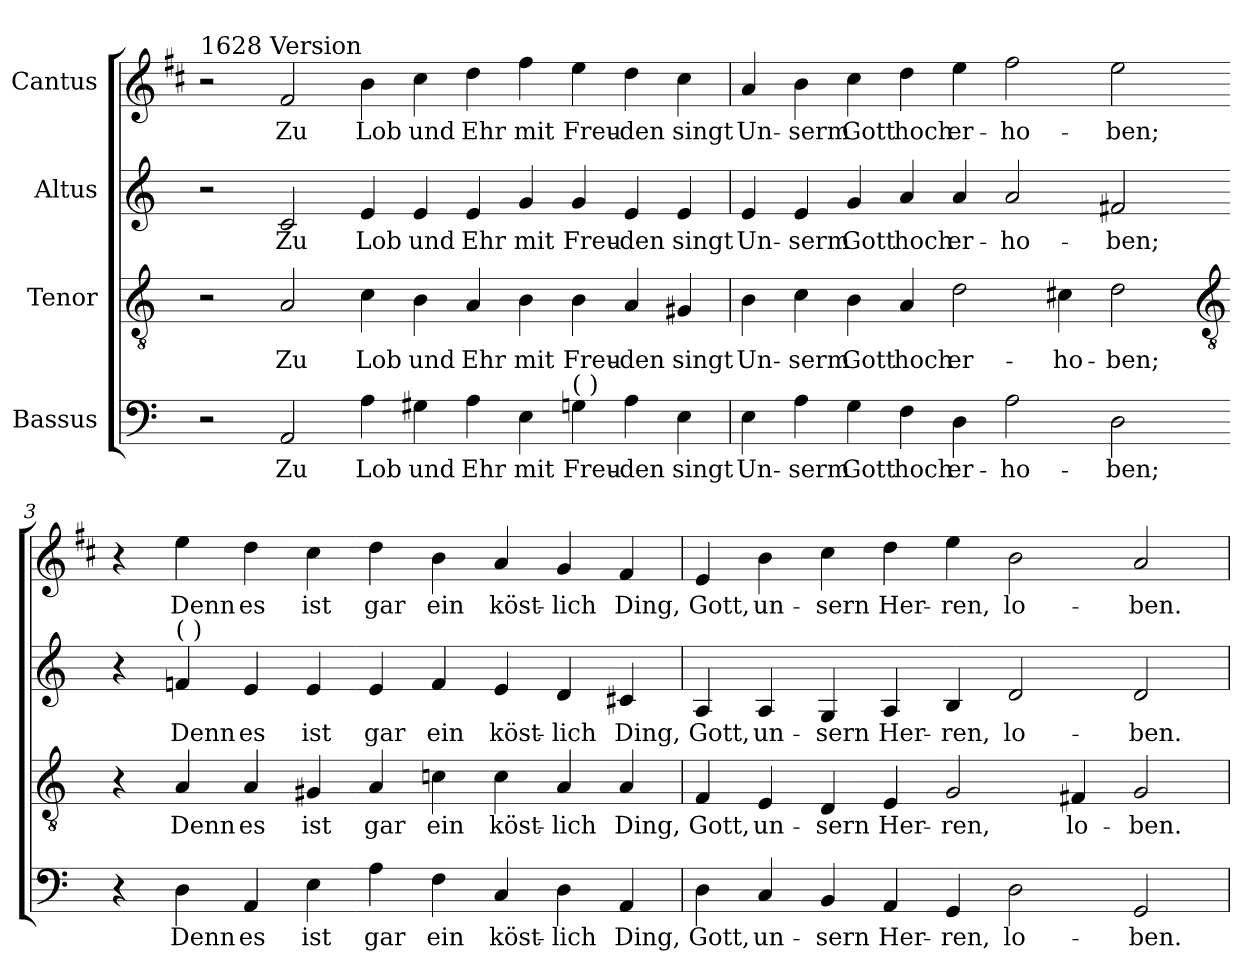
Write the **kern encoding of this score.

**kern	**text	**kern	**text	**kern	**text	**kern	**text
*part4	*part4	*part3	*part3	*part2	*part2	*part1	*part1
*staff4	*staff4	*staff3	*staff3	*staff2	*staff2	*staff1	*staff1
*I"Bassus	*	*I"Tenor	*	*I"Altus	*	*I"Cantus	*
*clefF4	*	*clefGv2	*	*clefG2	*	*clefG2	*
*	*	*	*	*	*	*ITrd1c2	*
*k[]	*	*k[]	*	*k[]	*	*k[]	*
*C:	*	*C:	*	*C:	*	*C:	*
=1	=1	=1	=1	=1	=1	=1	=1
!	!	!	!	!	!	!LO:TX:a:t=1628 Version	!
2r	.	2r	.	2r	.	2r	.
!	!LO:LY:b	!	!LO:LY:b	!	!LO:LY:b	!	!LO:LY:b
2AA	Zu	2A	Zu	2c	Zu	2e	Zu
!	!LO:LY:b	!	!LO:LY:b	!	!LO:LY:b	!	!LO:LY:b
4A	Lob	4c	Lob	4e	Lob	4a	Lob
!	!LO:LY:b	!	!LO:LY:b	!	!LO:LY:b	!	!LO:LY:b
4G#X	und	4B	und	4e	und	4b	und
!	!LO:LY:b	!	!LO:LY:b	!	!LO:LY:b	!	!LO:LY:b
4A	Ehr	4A	Ehr	4e	Ehr	4cc	Ehr
!	!LO:LY:b	!	!LO:LY:b	!	!LO:LY:b	!	!LO:LY:b
4E	mit	4B	mit	4g	mit	4ee	mit
!LO:TX:a:t=(  )	!	!	!	!	!	!	!
!	!LO:LY:b	!	!LO:LY:b	!	!LO:LY:b	!	!LO:LY:b
4G	Freu-	4B	Freu-	4g	Freu-	4dd	Freu-
!	!LO:LY:b	!	!LO:LY:b	!	!LO:LY:b	!	!LO:LY:b
4A	-den	4A	-den	4e	-den	4cc	-den
!	!LO:LY:b	!	!LO:LY:b	!	!LO:LY:b	!	!LO:LY:b
4E	singt	4G#X	singt	4e	singt	4b	singt
=2	=2	=2	=2	=2	=2	=2	=2
!	!LO:LY:b	!	!LO:LY:b	!	!LO:LY:b	!	!LO:LY:b
4E	Un-	4B	Un-	4e	Un-	4g	Un-
!	!LO:LY:b	!	!LO:LY:b	!	!LO:LY:b	!	!LO:LY:b
4A	-serm	4c	-serm	4e	-serm	4a	-serm
!	!LO:LY:b	!	!LO:LY:b	!	!LO:LY:b	!	!LO:LY:b
4G	Gott	4B	Gott	4g	Gott	4b	Gott
!	!LO:LY:b	!	!LO:LY:b	!	!LO:LY:b	!	!LO:LY:b
4F	hoch	4A	hoch	4a	hoch	4cc	hoch
!	!LO:LY:b	!	!LO:LY:b	!	!LO:LY:b	!	!LO:LY:b
4D	er-	2d	er-	4a	er-	4dd	er-
!	!LO:LY:b	!	!	!	!LO:LY:b	!	!LO:LY:b
2A	-ho-	.	.	2a	-ho-	2ee	-ho-
!	!	!	!LO:LY:b	!	!	!	!
.	.	4c#X	-ho-	.	.	.	.
!	!LO:LY:b	!	!LO:LY:b	!	!LO:LY:b	!	!LO:LY:b
2D	-ben;	2d	-ben;	2f#X	-ben;	2dd	-ben;
!!LO:LB:g=z
=3-	=3-	=3-	=3-	=3-	=3-	=3-	=3-
*	*	*clefGv2	*	*	*	*	*
4r	.	4r	.	4r	.	4r	.
!	!	!	!	!LO:TX:a:t=(  )	!	!	!
!	!LO:LY:b	!	!LO:LY:b	!	!LO:LY:b	!	!LO:LY:b
4D	Denn	4A	Denn	4f	Denn	4dd	Denn
!	!LO:LY:b	!	!LO:LY:b	!	!LO:LY:b	!	!LO:LY:b
4AA	es	4A	es	4e	es	4cc	es
!	!LO:LY:b	!	!LO:LY:b	!	!LO:LY:b	!	!LO:LY:b
4E	ist	4G#X	ist	4e	ist	4b	ist
!	!LO:LY:b	!	!LO:LY:b	!	!LO:LY:b	!	!LO:LY:b
4A	gar	4A	gar	4e	gar	4cc	gar
!	!LO:LY:b	!	!LO:LY:b	!	!LO:LY:b	!	!LO:LY:b
4F	ein	4c	ein	4f	ein	4a	ein
!	!LO:LY:b	!	!LO:LY:b	!	!LO:LY:b	!	!LO:LY:b
4C	köst-	4c	köst-	4e	köst-	4g	köst-
!	!LO:LY:b	!	!LO:LY:b	!	!LO:LY:b	!	!LO:LY:b
4D	-lich	4A	-lich	4d	-lich	4f	-lich
!	!LO:LY:b	!	!LO:LY:b	!	!LO:LY:b	!	!LO:LY:b
4AA	Ding,	4A	Ding,	4c#X	Ding,	4e	Ding,
=4	=4	=4	=4	=4	=4	=4	=4
!	!LO:LY:b	!	!LO:LY:b	!	!LO:LY:b	!	!LO:LY:b
4D	Gott,	4F	Gott,	4A	Gott,	4d	Gott,
!	!LO:LY:b	!	!LO:LY:b	!	!LO:LY:b	!	!LO:LY:b
4C	un-	4E	un-	4A	un-	4a	un-
!	!LO:LY:b	!	!LO:LY:b	!	!LO:LY:b	!	!LO:LY:b
4BB	-sern	4D	-sern	4G	-sern	4b	-sern
!	!LO:LY:b	!	!LO:LY:b	!	!LO:LY:b	!	!LO:LY:b
4AA	Her-	4E	Her-	4A	Her-	4cc	Her-
!	!LO:LY:b	!	!LO:LY:b	!	!LO:LY:b	!	!LO:LY:b
4GG	-ren,	2G	-ren,	4B	-ren,	4dd	-ren,
!	!LO:LY:b	!	!	!	!LO:LY:b	!	!LO:LY:b
2D	lo-	.	.	2d	lo-	2a	lo-
!	!	!	!LO:LY:b	!	!	!	!
.	.	4F#X	lo-	.	.	.	.
!	!LO:LY:b	!	!LO:LY:b	!	!LO:LY:b	!	!LO:LY:b
2GG	-ben.	2G	-ben.	2d	-ben.	2g	-ben.
=	=	=	=	=	=	=	=
*-	*-	*-	*-	*-	*-	*-	*-
